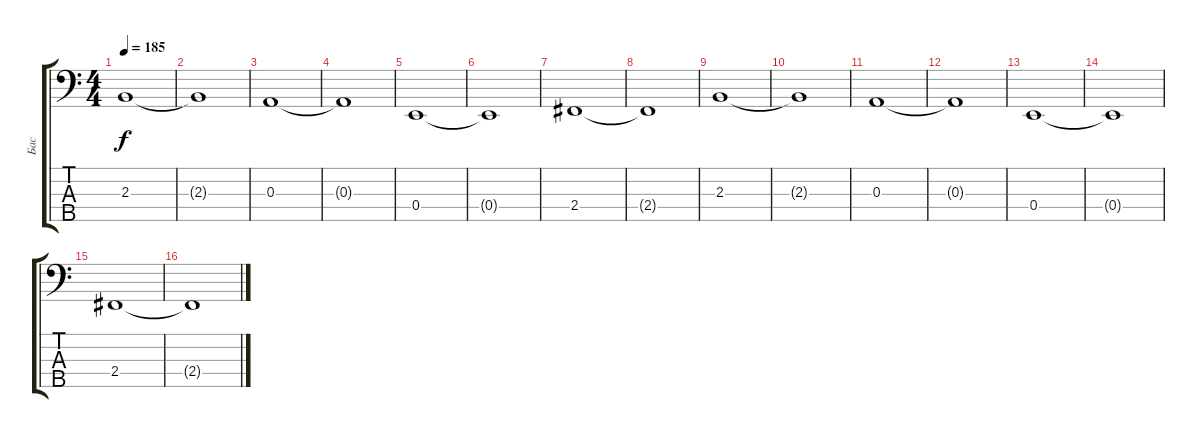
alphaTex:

\track ("Бас" "Бас") {instrument electricbasspick}
\staff {score tabs}
\tuning (G2 D2 A1 E1 B0) {hide}
\ts (4 4)
\tempo 185
\clef f4
\ks c
2.3.1{dy f} |
2.3{t}.1 |
0.3.1 |
0.3{t}.1 |
0.4.1 |
0.4{t}.1 |
2.4.1 |
2.4{t}.1 |
2.3.1 |
2.3{t}.1 |
0.3.1 |
0.3{t}.1 |
0.4.1 |
0.4{t}.1 |
2.4.1 |
2.4{t}.1
